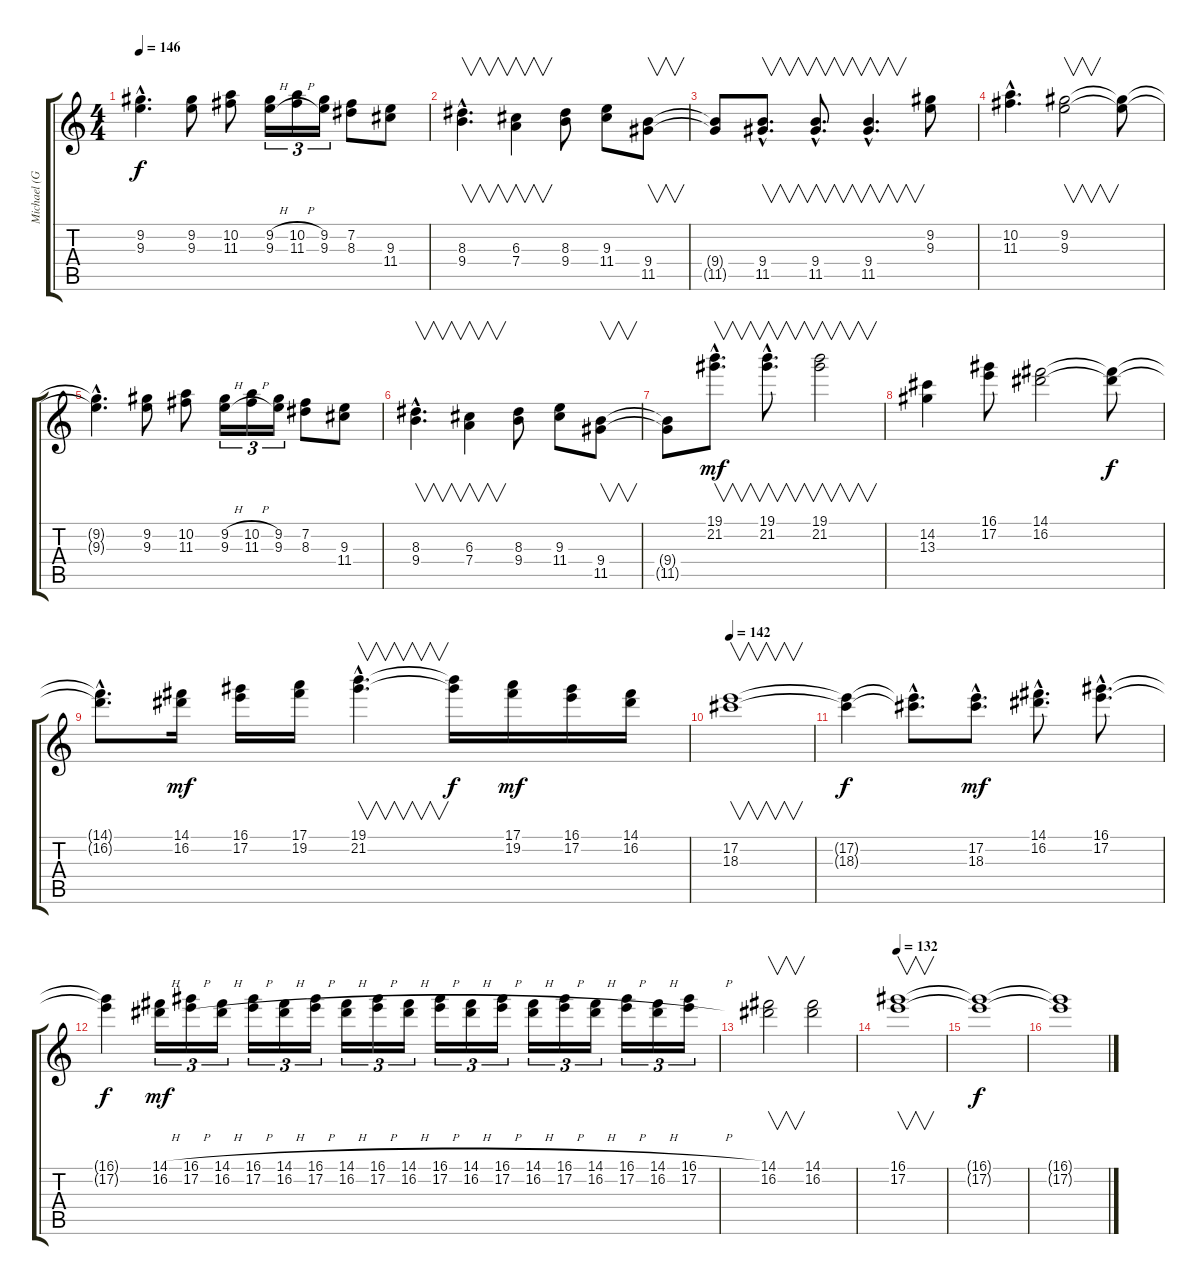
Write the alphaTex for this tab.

\track ("Michael (Guitar)" "Michael (G") {instrument distortionguitar}
\staff {score tabs}
\tuning (E4 B3 G3 D3 A2 E2) {hide}
\ts (4 4)
\tempo 146
\clef g2
\ks c
(9.2{hac t} 9.3{hac t}).4{d dy f} (9.2 9.3).8 (10.2 11.3).8 (9.2{h} 9.3{h}).16{tu (3 2)} (10.2{h} 11.3{h}).16{tu (3 2)} (9.2 9.3).16{tu (3 2)} (7.2 8.3).8 (9.3 11.4).8 |
(8.3{hac} 9.4{hac}).4{v d} (6.3 7.4).4{v} (8.3 9.4).8 (9.3 11.4).8 (9.4 11.5).8{v} |
(9.4{t} 11.5{t}).8 (9.4{hac} 11.5{hac}).8{v d} (9.4{hac} 11.5{hac}).8{v d} (9.4{hac} 11.5{hac}).4{v d} (9.2 9.3).8 |
(10.2{hac} 11.3{hac}).4{d} (9.2 9.3).2{v} (9.2{t} 9.3{t}).8 |
(9.2{hac t} 9.3{hac t}).4{d} (9.2 9.3).8 (10.2 11.3).8 (9.2{h} 9.3{h}).16{tu (3 2)} (10.2{h} 11.3{h}).16{tu (3 2)} (9.2 9.3).16{tu (3 2)} (7.2 8.3).8 (9.3 11.4).8 |
(8.3{hac} 9.4{hac}).4{v d} (6.3 7.4).4{v} (8.3 9.4).8 (9.3 11.4).8 (9.4 11.5).8{v} |
(9.4{t} 11.5{t}).8 (19.1{hac} 21.2{hac}).8{v d dy mf} (19.1{hac} 21.2{hac}).8{v d} (19.1 21.2).2{v} |
(14.2 13.3).4 (16.1 17.2).8 (14.1 16.2).2 (14.1{t} 16.2{t}).8{dy f} |
(14.1{hac t} 16.2{hac t}).8{d} (14.1 16.2).16{dy mf} (16.1 17.2).16 (17.1 19.2).16 (19.1{hac} 21.2{hac}).4{v d} (19.1{t} 21.2{t}).16{dy f} (17.1 19.2).16{dy mf} (16.1 17.2).16 (14.1 16.2).16 |
\tempo 142
(17.2 18.3).1{v} |
(17.2{t} 18.3{t}).4{dy f} (17.2{hac t} 18.3{hac t}).8{d} (17.2{hac} 18.3{hac}).8{d dy mf} (14.1{hac} 16.2{hac}).8{d} (16.1{hac} 17.2{hac}).8{d} |
(16.1{t} 17.2{t}).4{dy f} (14.1{h} 16.2{h}).16{tu (3 2) dy mf} (16.1{h} 17.2{h}).16{tu (3 2)} (14.1{h} 16.2{h}).16{tu (3 2)} (16.1{h} 17.2{h}).16{tu (3 2)} (14.1{h} 16.2{h}).16{tu (3 2)} (16.1{h} 17.2{h}).16{tu (3 2)} (14.1{h} 16.2{h}).16{tu (3 2)} (16.1{h} 17.2{h}).16{tu (3 2)} (14.1{h} 16.2{h}).16{tu (3 2)} (16.1{h} 17.2{h}).16{tu (3 2)} (14.1{h} 16.2{h}).16{tu (3 2)} (16.1{h} 17.2{h}).16{tu (3 2)} (14.1{h} 16.2{h}).16{tu (3 2)} (16.1{h} 17.2{h}).16{tu (3 2)} (14.1{h} 16.2{h}).16{tu (3 2)} (16.1{h} 17.2{h}).16{tu (3 2)} (14.1{h} 16.2{h}).16{tu (3 2)} (16.1{h} 17.2{h}).16{tu (3 2)} |
(14.1 16.2).2{v} (14.1 16.2).2 |
\tempo 132
(16.1 17.2).1{v} |
(16.1{t} 17.2{t}).1{dy f volume 0} |
(16.1{t} 17.2{t}).1
